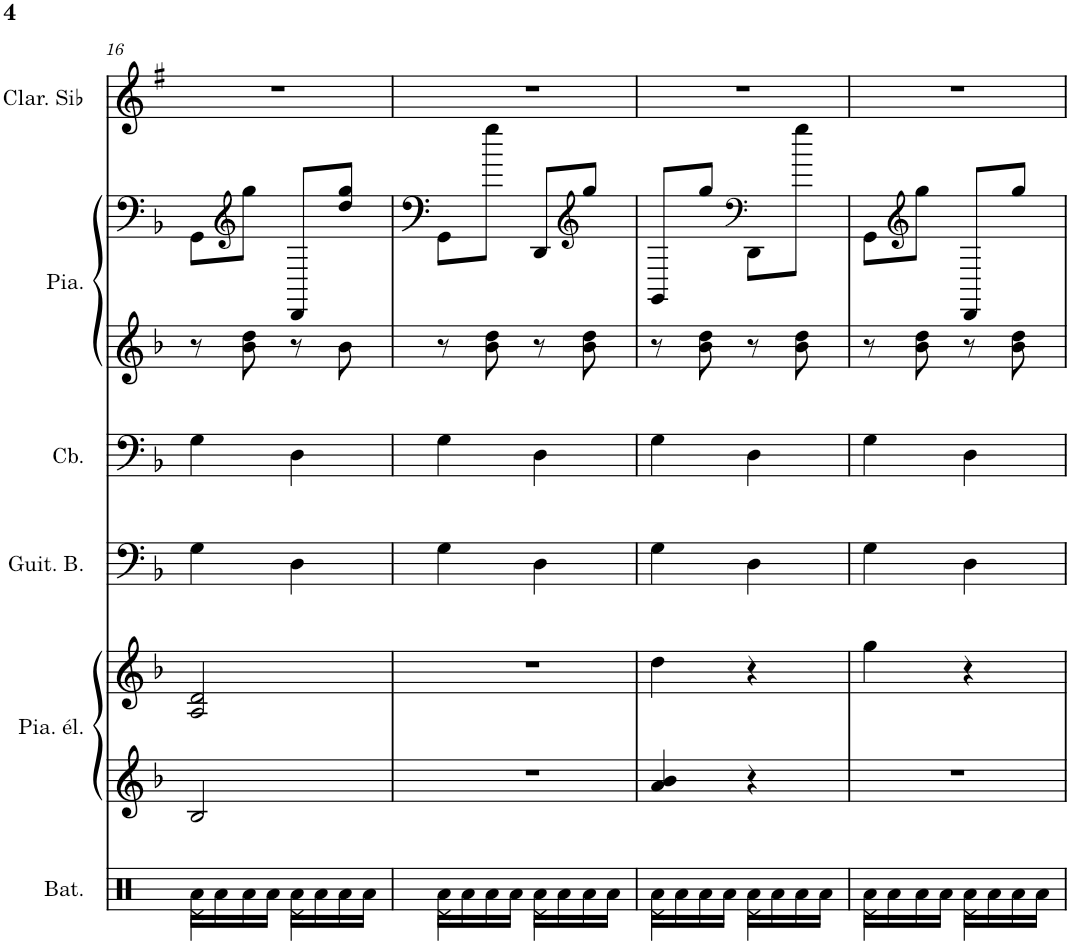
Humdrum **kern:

**kern	**kern	**kern	**kern	**kern	**kern	**kern	**kern
*part6	*part5	*part5	*part4	*part3	*part2	*part2	*part1
*staff8	*staff7	*staff6	*staff5	*staff4	*staff3	*staff2	*staff1
*I"Batterie, Drums	*I"Piano électrique, Electric Piano 1	*	*I"Guitare Basse	*I"Contrebasse, Acoustic Bass	*I"Piano, Acoustic Grand Piano	*	*I"Clarinette en Sib
*I'Bat.	*I'Pia. él.	*	*I'Guit. B.	*I'Cb.	*I'Pia.	*	*I'Clar. Sib
!!LO:PB:g=z
*clefX	*clefG2	*clefG2	*clefF4	*clefF4	*clefG2	*clefF4	*clefG2
*	*	*	*Trd7c12	*Trd7c12	*	*	*Trd1c2
*k[]	*k[b-]	*k[b-]	*k[b-]	*k[b-]	*k[b-]	*k[b-]	*k[f#]
*M2/4	*M2/4	*M2/4	*M2/4	*M2/4	*M2/4	*M2/4	*M2/4
=16	=16	=16	=16	=16	=16	=16	=16
*^	*	*	*	*	*	*	*
16Ra\LL	4Rd\	2B-/	2A/ 2d/	4G\	4G\	8r	8GG\L	2r
16Ra\	.	.	.	.	.	.	.	.
*	*	*	*	*	*	*	*clefG2	*
16Ra\	.	.	.	.	.	8b-\ 8dd\	8gg\J	.
16Ra\JJ	.	.	.	.	.	.	.	.
16Ra\LL	4Rd\	.	.	4D\	4D\	8r	8DD/L	.
16Ra\	.	.	.	.	.	.	.	.
16Ra\	.	.	.	.	.	8b-\	8dd/ 8gg/J	.
16Ra\JJ	.	.	.	.	.	.	.	.
=17	=17	=17	=17	=17	=17	=17	=17	=17
16Ra\LL	4Rd\	2r	2r	4G\	4G\	8r	8GG\L	2r
16Ra\	.	.	.	.	.	.	.	.
16Ra\	.	.	.	.	.	8b-\ 8dd\	8gg\J	.
16Ra\JJ	.	.	.	.	.	.	.	.
16Ra\LL	4Rd\	.	.	4D\	4D\	8r	8DD/L	.
16Ra\	.	.	.	.	.	.	.	.
*	*	*	*	*	*	*	*clefG2	*
16Ra\	.	.	.	.	.	8b-\ 8dd\	8gg/J	.
16Ra\JJ	.	.	.	.	.	.	.	.
=18	=18	=18	=18	=18	=18	=18	=18	=18
16Ra\LL	4Rd\	4a/ 4b-/	4dd\	4G\	4G\	8r	8GG/L	2r
16Ra\	.	.	.	.	.	.	.	.
16Ra\	.	.	.	.	.	8b-\ 8dd\	8gg/J	.
16Ra\JJ	.	.	.	.	.	.	.	.
*	*	*	*	*	*	*	*clefF4	*
16Ra\LL	4Rd\	4r	4r	4D\	4D\	8r	8DD\L	.
16Ra\	.	.	.	.	.	.	.	.
16Ra\	.	.	.	.	.	8b-\ 8dd\	8gg\J	.
16Ra\JJ	.	.	.	.	.	.	.	.
=19	=19	=19	=19	=19	=19	=19	=19	=19
16Ra\LL	4Rd\	2r	4gg\	4G\	4G\	8r	8GG\L	2r
16Ra\	.	.	.	.	.	.	.	.
*	*	*	*	*	*	*	*clefG2	*
16Ra\	.	.	.	.	.	8b-\ 8dd\	8gg\J	.
16Ra\JJ	.	.	.	.	.	.	.	.
16Ra\LL	4Rd\	.	4r	4D\	4D\	8r	8DD/L	.
16Ra\	.	.	.	.	.	.	.	.
16Ra\	.	.	.	.	.	8b-\ 8dd\	8gg/J	.
16Ra\JJ	.	.	.	.	.	.	.	.
*v	*v	*	*	*	*	*	*	*
=	=	=	=	=	=	=	=
*-	*-	*-	*-	*-	*-	*-	*-
